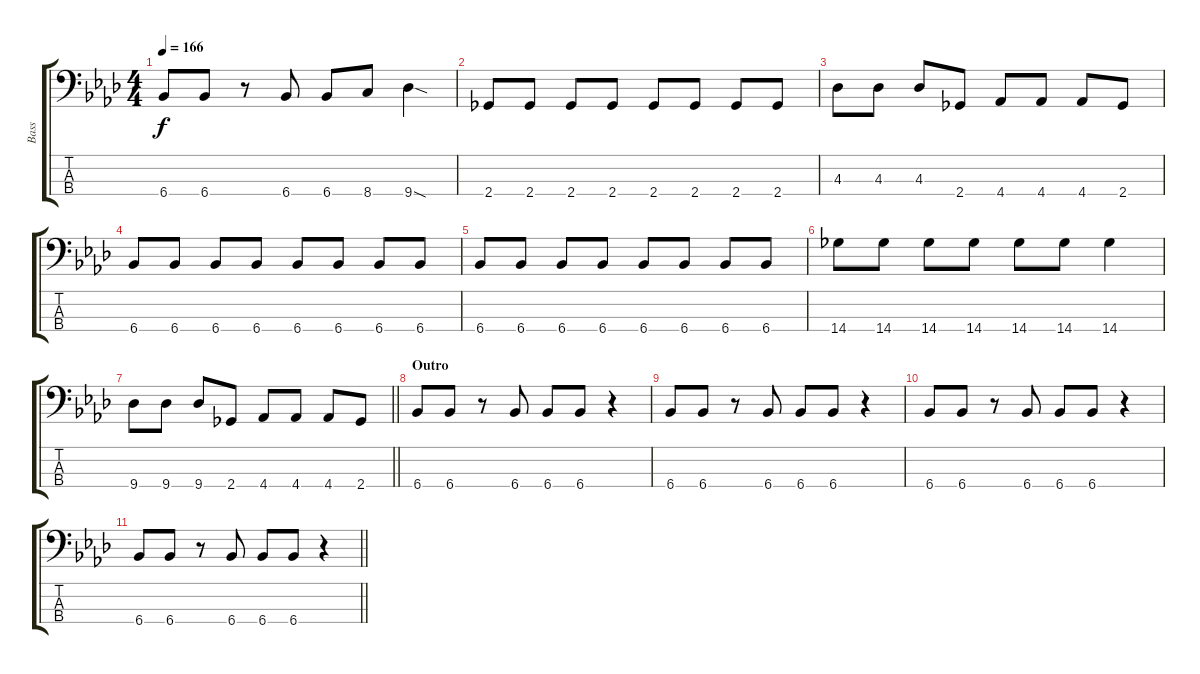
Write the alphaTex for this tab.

\track ("Bass" "Bass") {instrument electricbassfinger}
\staff {score tabs}
\tuning (G2 D2 A1 E1) {hide}
\ts (4 4)
\tempo 166
\clef f4
\ks ab
6.4.8{dy f} 6.4.8 r.8 6.4.8 6.4.8 8.4.8 9.4{sod}.4 |
2.4.8 2.4.8 2.4.8 2.4.8 2.4.8 2.4.8 2.4.8 2.4.8 |
4.3.8 4.3.8 4.3.8 2.4.8 4.4.8 4.4.8 4.4.8 2.4.8 |
6.4.8 6.4.8 6.4.8 6.4.8 6.4.8 6.4.8 6.4.8 6.4.8 |
6.4.8 6.4.8 6.4.8 6.4.8 6.4.8 6.4.8 6.4.8 6.4.8 |
14.4.8 14.4.8 14.4.8 14.4.8 14.4.8 14.4.8 14.4.4 |
\barLineRight lightlight
9.4.8 9.4.8 9.4.8 2.4.8 4.4.8 4.4.8 4.4.8 2.4.8 |
\section ("" "Outro")
6.4.8 6.4.8 r.8 6.4.8 6.4.8 6.4.8 r.4 |
6.4.8 6.4.8 r.8 6.4.8 6.4.8 6.4.8 r.4 |
6.4.8 6.4.8 r.8 6.4.8 6.4.8 6.4.8 r.4 |
\barLineRight lightlight
6.4.8 6.4.8 r.8 6.4.8 6.4.8 6.4.8 r.4
